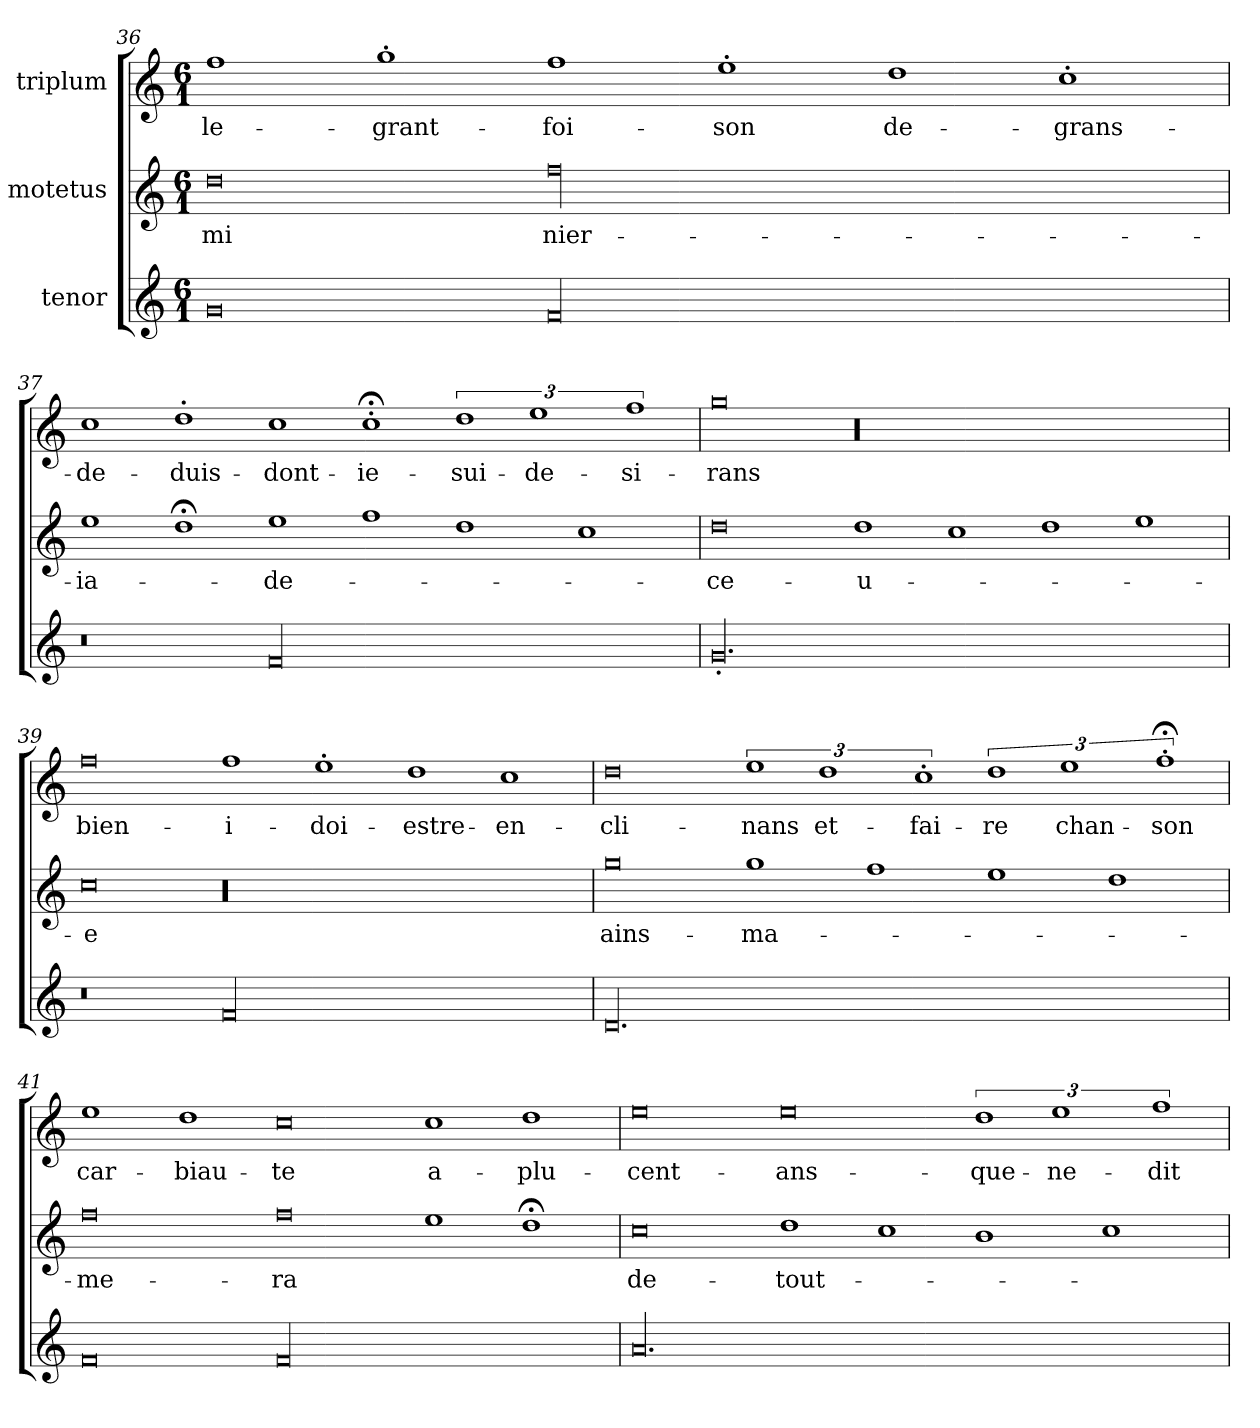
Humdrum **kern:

**kern	**kern	**text	**kern	**text
*part3	*part2	*part2	*part1	*part1
*staff3	*staff2	*staff2	*staff1	*staff1
*I"tenor	*I"motetus	*	*I"triplum	*
*clefG2	*clefG2	*	*clefG2	*
*k[]	*k[]	*	*k[]	*
*C:	*C:	*	*C:	*
*M6/1	*M6/1	*	*M6/1	*
=36	=36	=36	=36	=36
0g/	0dd\	-mi	1ff\	le-
.	.	.	1gg'\	grant-
00f/	00ff\	nier-	1ff\	foi-
.	.	.	1ee'\	-son
.	.	.	1dd\	de-
.	.	.	1cc'\	grans-
=37	=37	=37	=37	=37
0r	1ee\	ia-	1cc\	de-
.	1dd;<\	.	1dd'\	duis-
00f/	1ee\	de-	1cc\	dont-
.	1ff\	.	1cc;<'\	ie-
.	1dd\	.	3%2dd\	sui-
.	.	.	3%2ee\	de-
.	1cc\	.	.	.
.	.	.	3%2ff\	-si-
=38	=38	=38	=38	=38
00.g'/	0dd\	-ce-	0gg\	-rans
.	1dd\	-u-	00r	.
.	1cc\	.	.	.
.	1dd\	.	.	.
.	1ee\	.	.	.
!!LO:PB:g=z
=39	=39	=39	=39	=39
0r	0cc\	-e	0ff\	bien-
00f/	00r	.	1ff\	i-
.	.	.	1ee'\	doi-
.	.	.	1dd\	estre-
.	.	.	1cc\	en-
=40	=40	=40	=40	=40
00.d/	0gg\	ains-	0dd\	-cli-
.	1gg\	ma-	3%2ee\	-nans
.	.	.	3%2dd\	et-
.	1ff\	.	.	.
.	.	.	3%2cc'\	fai-
.	1ee\	.	3%2dd\	-re
.	.	.	3%2ee\	chan-
.	1dd\	.	.	.
.	.	.	3%2ff;<'\	-son
=41	=41	=41	=41	=41
0f/	0ff\	-me-	1ee\	car-
.	.	.	1dd\	biau-
00f/	0ff\	-ra	0cc\	-te
.	1ee\	.	1cc\	a-
.	1dd;<\	.	1dd\	plu-
=42	=42	=42	=42	=42
00.a/	0cc\	de-	0ee\	cent-
.	1dd\	tout-	0ee\	ans-
.	1cc\	.	.	.
.	1b\	.	3%2dd\	que-
.	.	.	3%2ee\	ne-
.	1cc\	.	.	.
.	.	.	3%2ff\	dit-
=	=	=	=	=
*-	*-	*-	*-	*-
